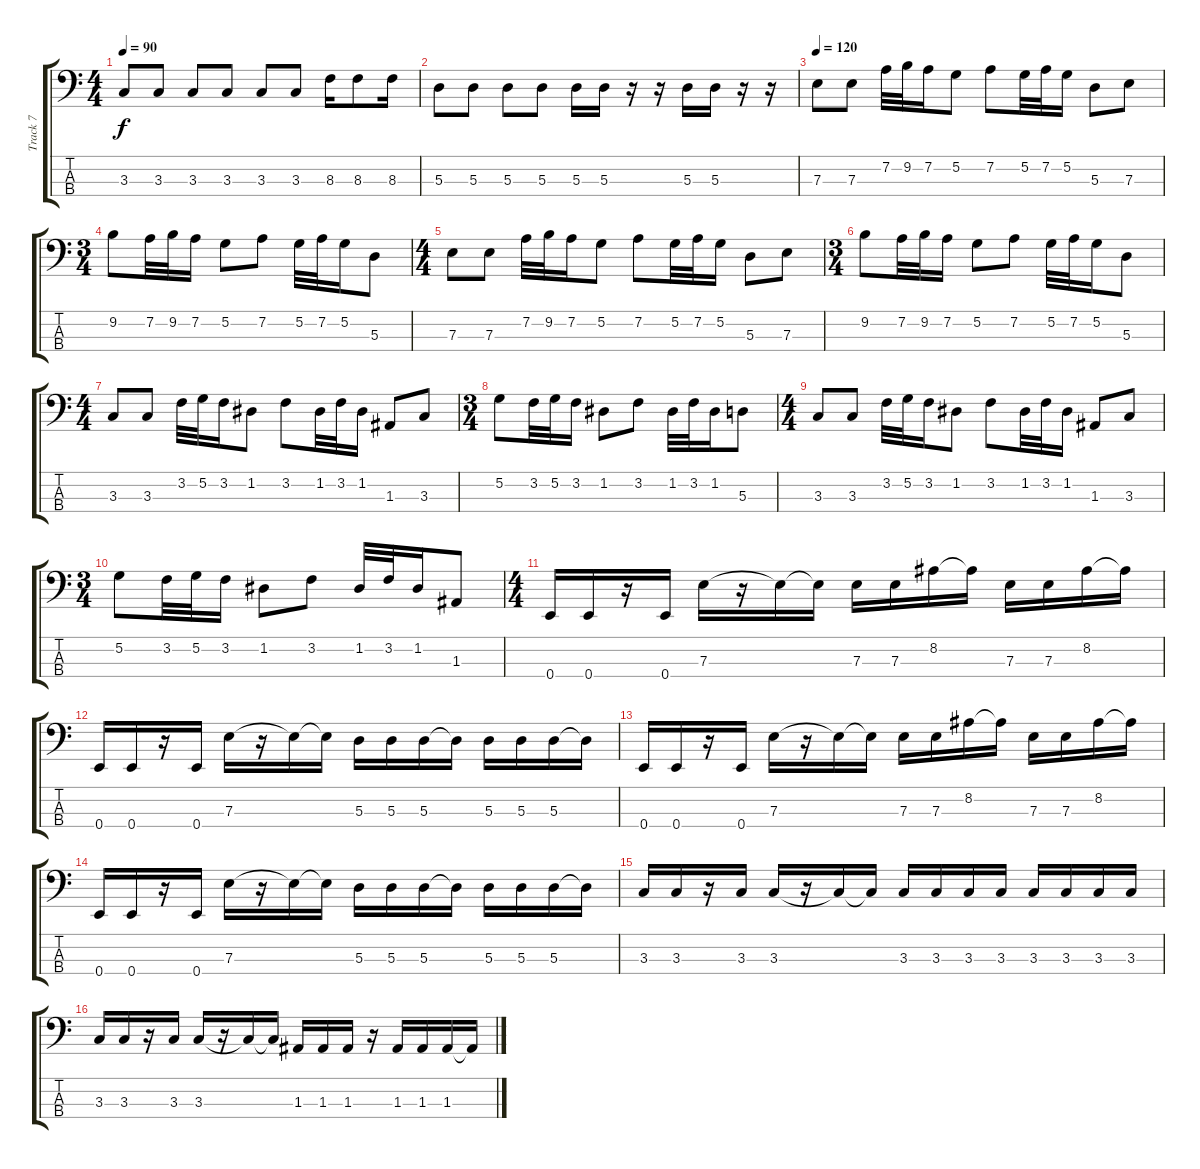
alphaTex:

\track ("Track 7" "Track 7") {instrument electricbassfinger}
\staff {score tabs}
\tuning (G2 D2 A1 E1) {hide}
\ts (4 4)
\tempo 90
\clef f4
\ks c
3.3.8{dy f} 3.3.8 3.3.8 3.3.8 3.3.8 3.3.8 8.3.16 8.3.8 8.3.16 |
5.3.8 5.3.8 5.3.8 5.3.8 5.3.16 5.3.16 r.16 r.16 5.3.16 5.3.16 r.16 r.16 |
\tempo 120
7.3.8 7.3.8 7.2.32 9.2.32 7.2.16 5.2.8 7.2.8 5.2.32 7.2.32 5.2.16 5.3.8 7.3.8 |
\ts (3 4)
9.2.8 7.2.32 9.2.32 7.2.16 5.2.8 7.2.8 5.2.32 7.2.32 5.2.16 5.3.8 |
\ts (4 4)
7.3.8 7.3.8 7.2.32 9.2.32 7.2.16 5.2.8 7.2.8 5.2.32 7.2.32 5.2.16 5.3.8 7.3.8 |
\ts (3 4)
9.2.8 7.2.32 9.2.32 7.2.16 5.2.8 7.2.8 5.2.32 7.2.32 5.2.16 5.3.8 |
\ts (4 4)
3.3.8 3.3.8 3.2.32 5.2.32 3.2.16 1.2.8 3.2.8 1.2.32 3.2.32 1.2.16 1.3.8 3.3.8 |
\ts (3 4)
5.2.8 3.2.32 5.2.32 3.2.16 1.2.8 3.2.8 1.2.32 3.2.32 1.2.16 5.3.8 |
\ts (4 4)
3.3.8 3.3.8 3.2.32 5.2.32 3.2.16 1.2.8 3.2.8 1.2.32 3.2.32 1.2.16 1.3.8 3.3.8 |
\ts (3 4)
5.2.8 3.2.32 5.2.32 3.2.16 1.2.8 3.2.8 1.2.32 3.2.32 1.2.16 1.3.8 |
\ts (4 4)
0.4.16 0.4.16 r.16 0.4.16 7.3.16 r.16 7.3{t}.16 7.3{t}.16 7.3.16 7.3.16 8.2.16 8.2{t}.16 7.3.16 7.3.16 8.2.16 8.2{t}.16 |
0.4.16 0.4.16 r.16 0.4.16 7.3.16 r.16 7.3{t}.16 7.3{t}.16 5.3.16 5.3.16 5.3.16 5.3{t}.16 5.3.16 5.3.16 5.3.16 5.3{t}.16 |
0.4.16 0.4.16 r.16 0.4.16 7.3.16 r.16 7.3{t}.16 7.3{t}.16 7.3.16 7.3.16 8.2.16 8.2{t}.16 7.3.16 7.3.16 8.2.16 8.2{t}.16 |
0.4.16 0.4.16 r.16 0.4.16 7.3.16 r.16 7.3{t}.16 7.3{t}.16 5.3.16 5.3.16 5.3.16 5.3{t}.16 5.3.16 5.3.16 5.3.16 5.3{t}.16 |
3.3.16 3.3.16 r.16 3.3.16 3.3.16 r.16 3.3{t}.16 3.3{t}.16 3.3.16 3.3.16 3.3.16 3.3.16 3.3.16 3.3.16 3.3.16 3.3.16 |
3.3.16 3.3.16 r.16 3.3.16 3.3.16 r.16 3.3{t}.16 3.3{t}.16 1.3.16 1.3.16 1.3.16 r.16 1.3.16 1.3.16 1.3.16 1.3{t}.16
